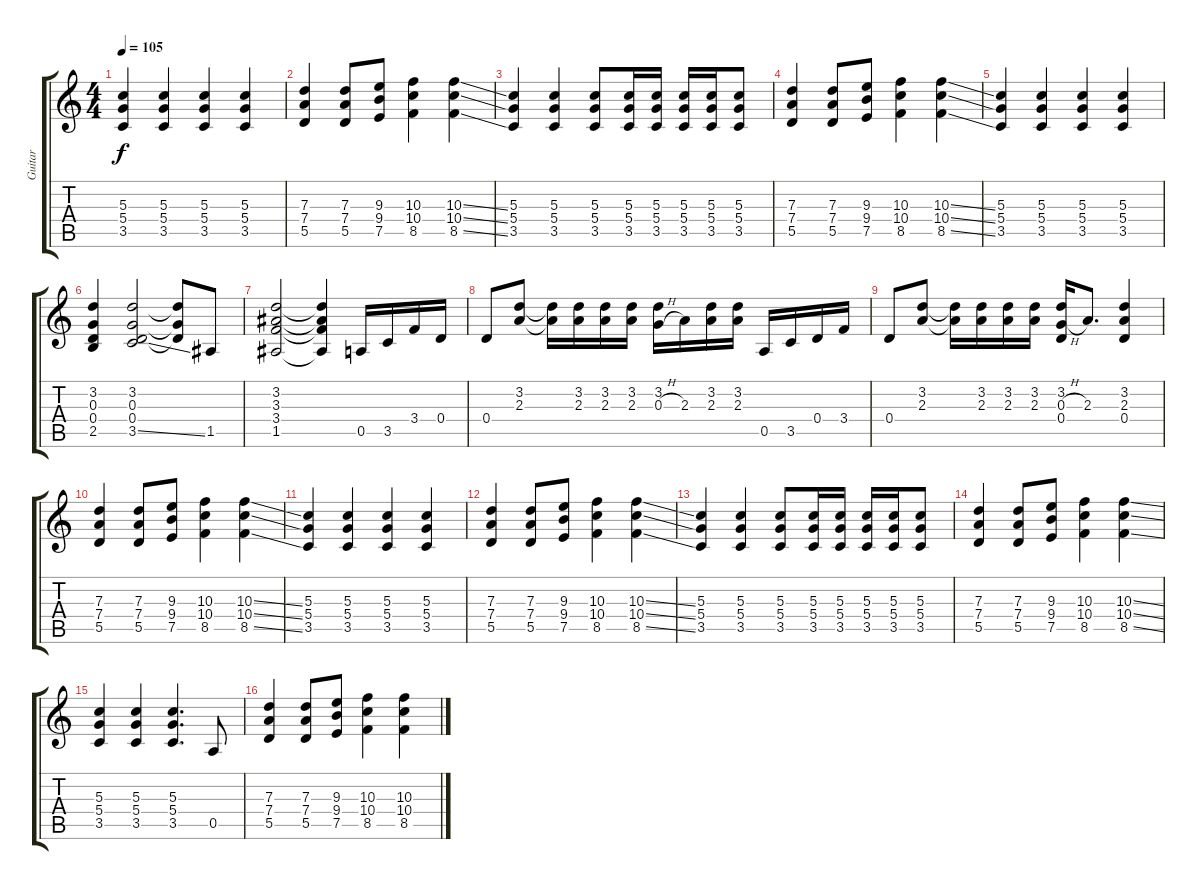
\track ("Guitar" "Guitar") {instrument electricguitarclean}
\staff {score tabs}
\tuning (E4 B3 G3 D3 A2 E2) {hide}
\ts (4 4)
\tempo 105
\clef g2
\ks c
(5.3 5.4 3.5).4{dy f} (5.3 5.4 3.5).4 (5.3 5.4 3.5).4 (5.3 5.4 3.5).4 |
(7.3 7.4 5.5).4 (7.3 7.4 5.5).8 (9.3 9.4 7.5).8 (10.3 10.4 8.5).4 (10.3{ss} 10.4{ss} 8.5{ss}).4 |
(5.3 5.4 3.5).4 (5.3 5.4 3.5).4 (5.3 5.4 3.5).8 (5.3 5.4 3.5).16 (5.3 5.4 3.5).16 (5.3 5.4 3.5).16 (5.3 5.4 3.5).16 (5.3 5.4 3.5).8 |
(7.3 7.4 5.5).4 (7.3 7.4 5.5).8 (9.3 9.4 7.5).8 (10.3 10.4 8.5).4 (10.3{ss} 10.4{ss} 8.5{ss}).4 |
(5.3 5.4 3.5).4 (5.3 5.4 3.5).4 (5.3 5.4 3.5).4 (5.3 5.4 3.5).4 |
(3.2 0.3 0.4 2.5).4 (3.2 0.3 0.4 3.5{ss}).2 (3.2{t} 0.3{t} 0.4{t}).8 1.5.8 |
(3.2 3.3 3.4 1.5).2 (3.2{t} 3.3{t} 3.4{t} 1.5{t}).4 0.5.16{volume 12 instrument electricguitarclean} 3.5.16 3.4.16 0.4.16 |
0.4.8 (3.2 2.3).8 (3.2{t} 2.3{t}).16 (3.2 2.3).16 (3.2 2.3).16 (3.2 2.3).16 (3.2 0.3{h}).16 2.3.16 (3.2 2.3).16 (3.2 2.3).16 0.5.16 3.5.16 0.4.16 3.4.16 |
0.4.8 (3.2 2.3).8 (3.2{t} 2.3{t}).16 (3.2 2.3).16 (3.2 2.3).16 (3.2 2.3).16 (3.2 0.3{h} 0.4).16 2.3.8{d} (3.2 2.3 0.4).4 |
(7.3 7.4 5.5).4{volume 9 instrument overdrivenguitar} (7.3 7.4 5.5).8 (9.3 9.4 7.5).8 (10.3 10.4 8.5).4 (10.3{ss} 10.4{ss} 8.5{ss}).4 |
(5.3 5.4 3.5).4 (5.3 5.4 3.5).4 (5.3 5.4 3.5).4 (5.3 5.4 3.5).4 |
(7.3 7.4 5.5).4 (7.3 7.4 5.5).8 (9.3 9.4 7.5).8 (10.3 10.4 8.5).4 (10.3{ss} 10.4{ss} 8.5{ss}).4 |
(5.3 5.4 3.5).4 (5.3 5.4 3.5).4 (5.3 5.4 3.5).8 (5.3 5.4 3.5).16 (5.3 5.4 3.5).16 (5.3 5.4 3.5).16 (5.3 5.4 3.5).16 (5.3 5.4 3.5).8 |
(7.3 7.4 5.5).4 (7.3 7.4 5.5).8 (9.3 9.4 7.5).8 (10.3 10.4 8.5).4 (10.3{ss} 10.4{ss} 8.5{ss}).4 |
(5.3 5.4 3.5).4 (5.3 5.4 3.5).4 (5.3 5.4 3.5).4{d} 0.5.8 |
(7.3 7.4 5.5).4 (7.3 7.4 5.5).8 (9.3 9.4 7.5).8 (10.3 10.4 8.5).4 (10.3{ss} 10.4{ss} 8.5{ss}).4
